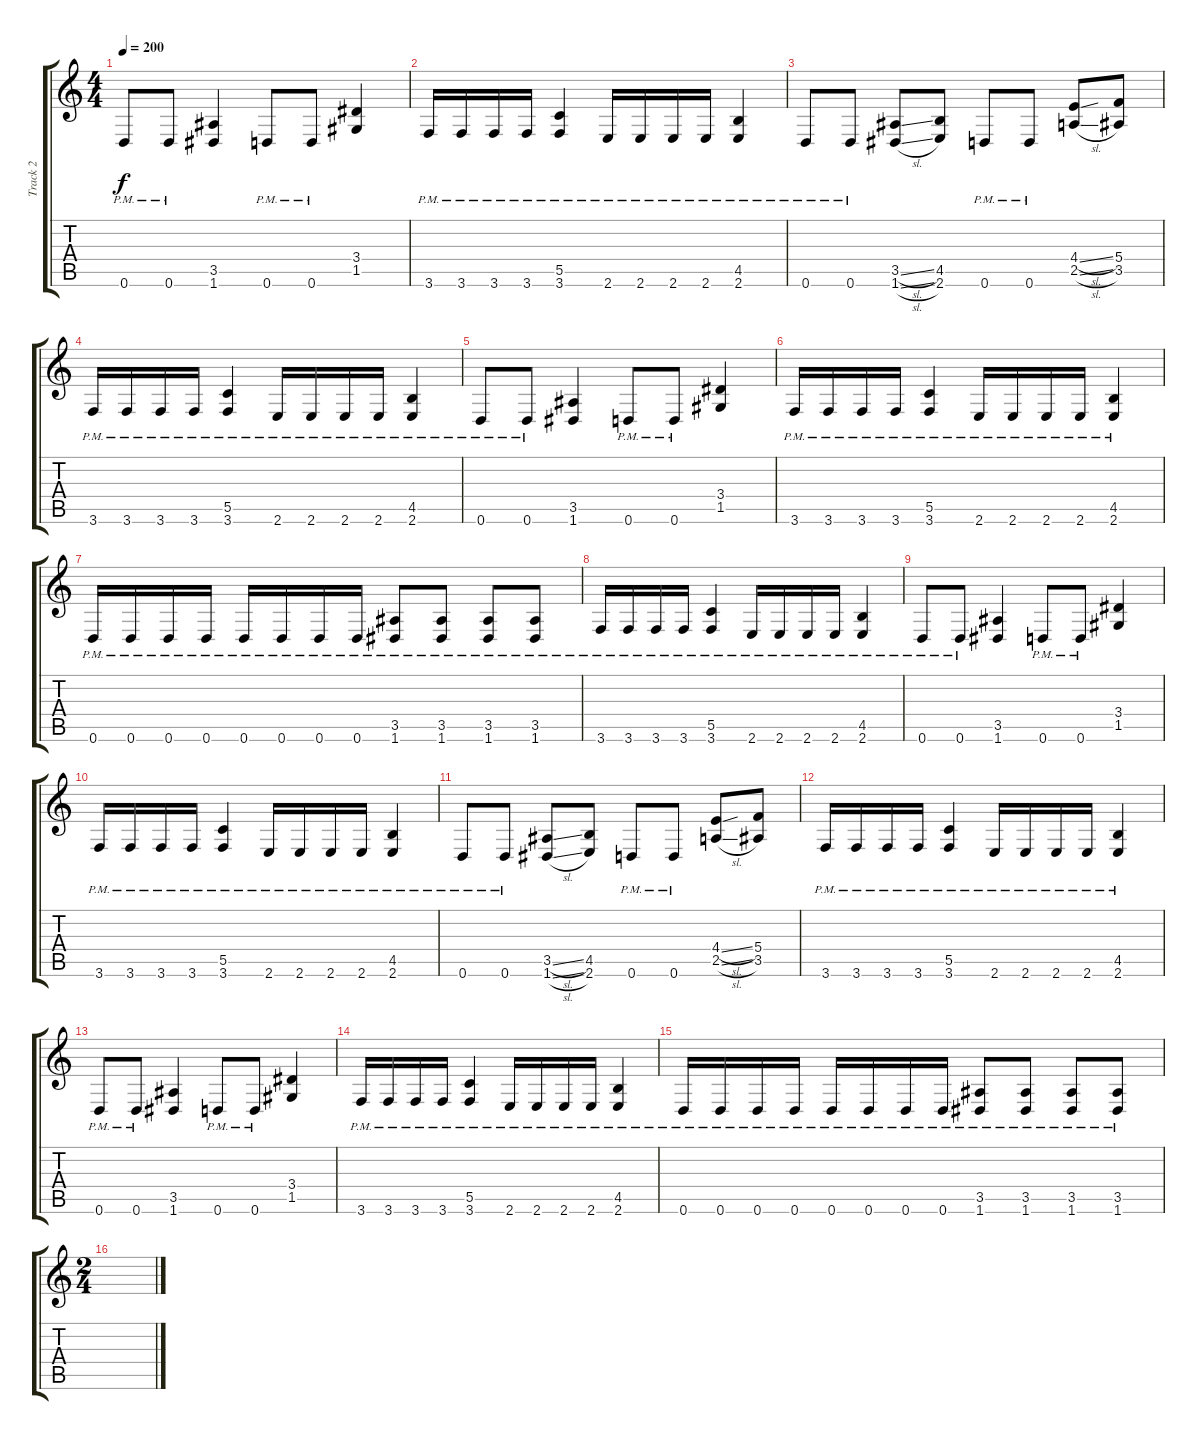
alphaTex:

\track ("Track 2" "Track 2") {instrument distortionguitar}
\staff {score tabs}
\tuning (D4 A3 F3 C3 G2 D2) {hide}
\ts (4 4)
\tempo 200
\clef g2
\ks c
0.6{pm}.8{dy f} 0.6{pm}.8 (3.5 1.6).4 0.6{pm}.8 0.6{pm}.8 (3.4 1.5).4 |
3.6{pm}.16 3.6{pm}.16 3.6{pm}.16 3.6{pm}.16 (5.5{pm} 3.6{pm}).4 2.6{pm}.16 2.6{pm}.16 2.6{pm}.16 2.6{pm}.16 (4.5{pm} 2.6{pm}).4 |
0.6{pm}.8 0.6{pm}.8 (3.5{sl} 1.6{sl}).8 (4.5 2.6).8 0.6{pm}.8 0.6{pm}.8 (4.4{sl} 2.5{sl}).8 (5.4 3.5).8 |
3.6{pm}.16 3.6{pm}.16 3.6{pm}.16 3.6{pm}.16 (5.5{pm} 3.6{pm}).4 2.6{pm}.16 2.6{pm}.16 2.6{pm}.16 2.6{pm}.16 (4.5{pm} 2.6{pm}).4 |
0.6{pm}.8 0.6{pm}.8 (3.5 1.6).4 0.6{pm}.8 0.6{pm}.8 (3.4 1.5).4 |
3.6{pm}.16 3.6{pm}.16 3.6{pm}.16 3.6{pm}.16 (5.5{pm} 3.6{pm}).4 2.6{pm}.16 2.6{pm}.16 2.6{pm}.16 2.6{pm}.16 (4.5{pm} 2.6{pm}).4 |
0.6{pm}.16 0.6{pm}.16 0.6{pm}.16 0.6{pm}.16 0.6{pm}.16 0.6{pm}.16 0.6{pm}.16 0.6{pm}.16 (3.5{pm} 1.6{pm}).8 (3.5{pm} 1.6{pm}).8 (3.5{pm} 1.6{pm}).8 (3.5{pm} 1.6{pm}).8 |
3.6{pm}.16 3.6{pm}.16 3.6{pm}.16 3.6{pm}.16 (5.5{pm} 3.6{pm}).4 2.6{pm}.16 2.6{pm}.16 2.6{pm}.16 2.6{pm}.16 (4.5{pm} 2.6{pm}).4 |
0.6{pm}.8 0.6{pm}.8 (3.5 1.6).4 0.6{pm}.8 0.6{pm}.8 (3.4 1.5).4 |
3.6{pm}.16 3.6{pm}.16 3.6{pm}.16 3.6{pm}.16 (5.5{pm} 3.6{pm}).4 2.6{pm}.16 2.6{pm}.16 2.6{pm}.16 2.6{pm}.16 (4.5{pm} 2.6{pm}).4 |
0.6{pm}.8 0.6{pm}.8 (3.5{sl} 1.6{sl}).8 (4.5 2.6).8 0.6{pm}.8 0.6{pm}.8 (4.4{sl} 2.5{sl}).8 (5.4 3.5).8 |
3.6{pm}.16 3.6{pm}.16 3.6{pm}.16 3.6{pm}.16 (5.5{pm} 3.6{pm}).4 2.6{pm}.16 2.6{pm}.16 2.6{pm}.16 2.6{pm}.16 (4.5{pm} 2.6{pm}).4 |
0.6{pm}.8 0.6{pm}.8 (3.5 1.6).4 0.6{pm}.8 0.6{pm}.8 (3.4 1.5).4 |
3.6{pm}.16 3.6{pm}.16 3.6{pm}.16 3.6{pm}.16 (5.5{pm} 3.6{pm}).4 2.6{pm}.16 2.6{pm}.16 2.6{pm}.16 2.6{pm}.16 (4.5{pm} 2.6{pm}).4 |
0.6{pm}.16 0.6{pm}.16 0.6{pm}.16 0.6{pm}.16 0.6{pm}.16 0.6{pm}.16 0.6{pm}.16 0.6{pm}.16 (3.5{pm} 1.6{pm}).8 (3.5{pm} 1.6{pm}).8 (3.5{pm} 1.6{pm}).8 (3.5{pm} 1.6{pm}).8 |
\ts (2 4)
